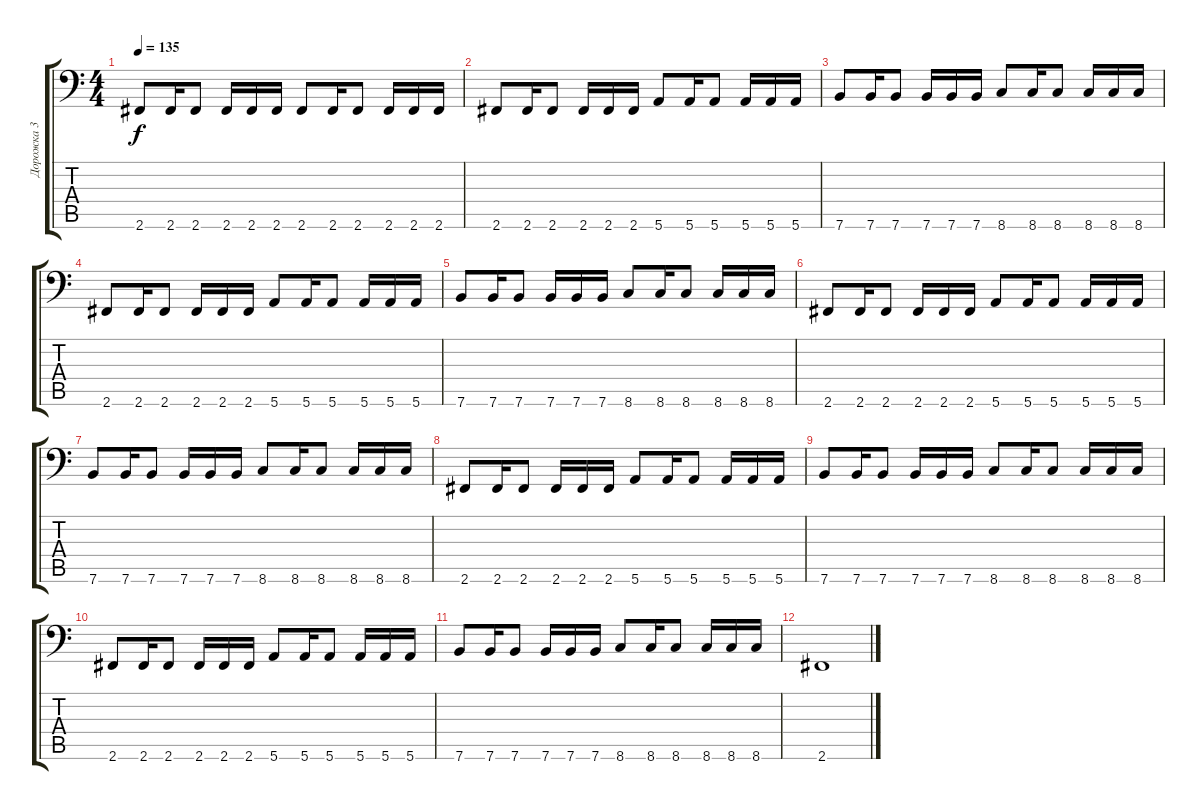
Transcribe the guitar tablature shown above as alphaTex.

\track ("Дорожка 3" "Дорожка 3") {instrument acousticbass}
\staff {score tabs}
\tuning (E3 B2 G2 D2 A1 E1) {hide}
\ts (4 4)
\tempo 135
\clef f4
\ks c
2.6.8{dy f} 2.6.16 2.6.8 2.6.16 2.6.16 2.6.16 2.6.8 2.6.16 2.6.8 2.6.16 2.6.16 2.6.16 |
2.6.8 2.6.16 2.6.8 2.6.16 2.6.16 2.6.16 5.6.8 5.6.16 5.6.8 5.6.16 5.6.16 5.6.16 |
7.6.8 7.6.16 7.6.8 7.6.16 7.6.16 7.6.16 8.6.8 8.6.16 8.6.8 8.6.16 8.6.16 8.6.16 |
2.6.8 2.6.16 2.6.8 2.6.16 2.6.16 2.6.16 5.6.8 5.6.16 5.6.8 5.6.16 5.6.16 5.6.16 |
7.6.8 7.6.16 7.6.8 7.6.16 7.6.16 7.6.16 8.6.8 8.6.16 8.6.8 8.6.16 8.6.16 8.6.16 |
2.6.8 2.6.16 2.6.8 2.6.16 2.6.16 2.6.16 5.6.8 5.6.16 5.6.8 5.6.16 5.6.16 5.6.16 |
7.6.8 7.6.16 7.6.8 7.6.16 7.6.16 7.6.16 8.6.8 8.6.16 8.6.8 8.6.16 8.6.16 8.6.16 |
2.6.8 2.6.16 2.6.8 2.6.16 2.6.16 2.6.16 5.6.8 5.6.16 5.6.8 5.6.16 5.6.16 5.6.16 |
7.6.8 7.6.16 7.6.8 7.6.16 7.6.16 7.6.16 8.6.8 8.6.16 8.6.8 8.6.16 8.6.16 8.6.16 |
2.6.8 2.6.16 2.6.8 2.6.16 2.6.16 2.6.16 5.6.8 5.6.16 5.6.8 5.6.16 5.6.16 5.6.16 |
7.6.8 7.6.16 7.6.8 7.6.16 7.6.16 7.6.16 8.6.8 8.6.16 8.6.8 8.6.16 8.6.16 8.6.16 |
2.6.1
